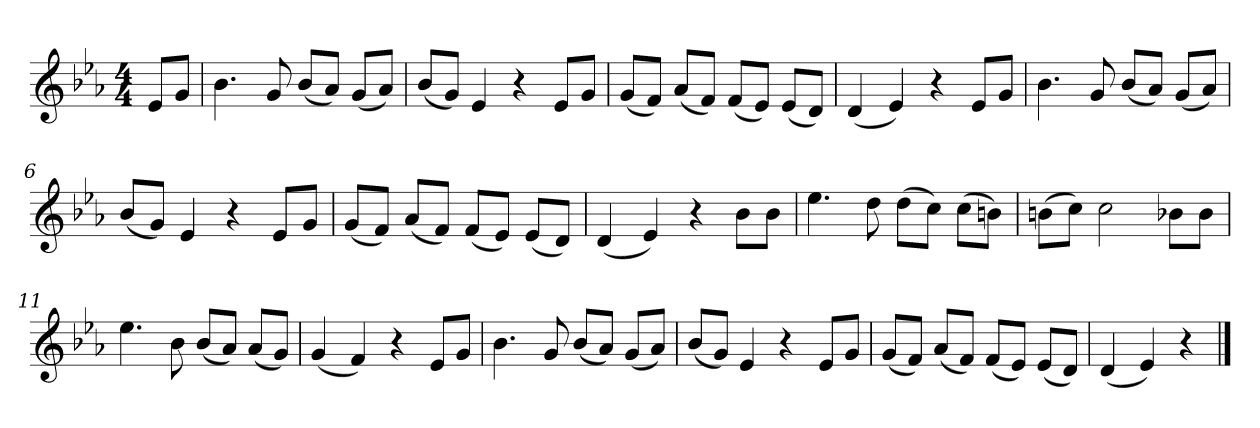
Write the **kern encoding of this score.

**kern
*part1
*staff1
*k[b-e-a-]
*M4/4
*MM120
=
8e-L
8gJ
=1
4.b-
8g
(8b-L
8a-J)
(8gL
8a-J)
=2
(8b-L
8gJ)
4e-
4r
8e-L
8gJ
=3
(8gL
8fJ)
(8a-L
8fJ)
(8fL
8e-J)
(8e-L
8dJ)
=4
(4d
4e-)
4r
8e-L
8gJ
=5
4.b-
8g
(8b-L
8a-J)
(8gL
8a-J)
=6
(8b-L
8gJ)
4e-
4r
8e-L
8gJ
=7
(8gL
8fJ)
(8a-L
8fJ)
(8fL
8e-J)
(8e-L
8dJ)
=8
(4d
4e-)
4r
8b-L
8b-J
=9
4.ee-
8dd
(8ddL
8ccJ)
(8ccL
8bnJ)
=10
(8bnL
8ccJ)
2cc
8b-XL
8b-J
=11
4.ee-
8b-
(8b-L
8a-J)
(8a-L
8gJ)
=12
(4g
4f)
4r
8e-L
8gJ
=13
4.b-
8g
(8b-L
8a-J)
(8gL
8a-J)
=14
(8b-L
8gJ)
4e-
4r
8e-L
8gJ
=15
(8gL
8fJ)
(8a-L
8fJ)
(8fL
8e-J)
(8e-L
8dJ)
=16
(4d
4e-)
4r
==
*-
